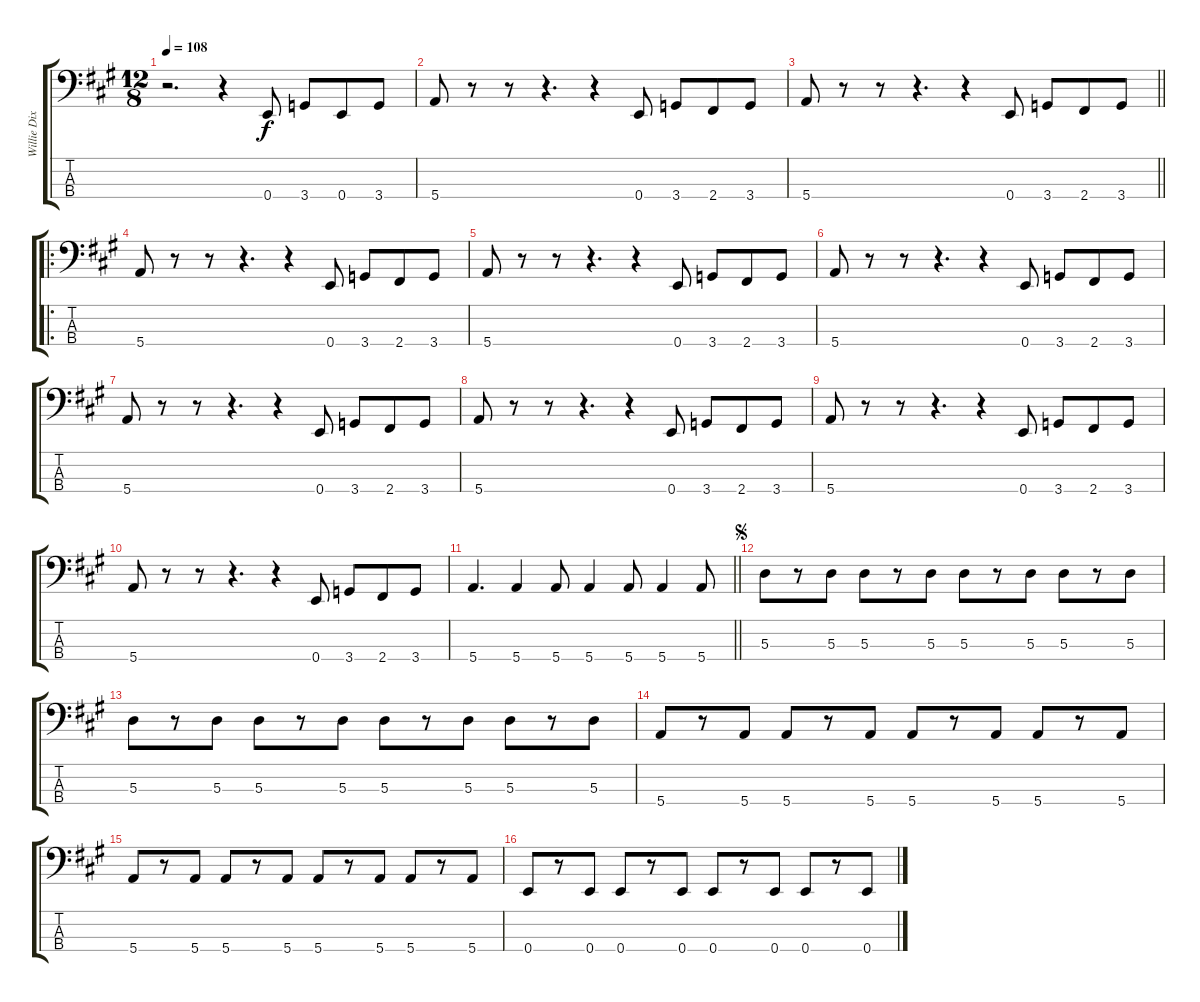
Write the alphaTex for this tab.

\track ("Willie Dixon - Upright Bass" "Willie Dix") {instrument acousticbass}
\staff {score tabs}
\tuning (G2 D2 A1 E1) {hide}
\ts (12 8)
\tempo 108
\clef f4
\ks a
r.2{d dy f instrument acousticbass} r.4 0.4.8 3.4.8 0.4.8 3.4.8 |
5.4.8 r.8 r.8 r.4{d} r.4 0.4.8 3.4.8 2.4.8 3.4.8 |
\barLineRight lightlight
5.4.8 r.8 r.8 r.4{d} r.4 0.4.8 3.4.8 2.4.8 3.4.8 |
\ro
5.4.8 r.8 r.8 r.4{d} r.4 0.4.8 3.4.8 2.4.8 3.4.8 |
5.4.8 r.8 r.8 r.4{d} r.4 0.4.8 3.4.8 2.4.8 3.4.8 |
5.4.8 r.8 r.8 r.4{d} r.4 0.4.8 3.4.8 2.4.8 3.4.8 |
5.4.8 r.8 r.8 r.4{d} r.4 0.4.8 3.4.8 2.4.8 3.4.8 |
5.4.8 r.8 r.8 r.4{d} r.4 0.4.8 3.4.8 2.4.8 3.4.8 |
5.4.8 r.8 r.8 r.4{d} r.4 0.4.8 3.4.8 2.4.8 3.4.8 |
5.4.8 r.8 r.8 r.4{d} r.4 0.4.8 3.4.8 2.4.8 3.4.8 |
\barLineRight lightlight
5.4.4{d} 5.4.4 5.4.8 5.4.4 5.4.8 5.4.4 5.4.8 |
\jump segno
5.3.8 r.8 5.3.8 5.3.8 r.8 5.3.8 5.3.8 r.8 5.3.8 5.3.8 r.8 5.3.8 |
5.3.8 r.8 5.3.8 5.3.8 r.8 5.3.8 5.3.8 r.8 5.3.8 5.3.8 r.8 5.3.8 |
5.4.8 r.8 5.4.8 5.4.8 r.8 5.4.8 5.4.8 r.8 5.4.8 5.4.8 r.8 5.4.8 |
5.4.8 r.8 5.4.8 5.4.8 r.8 5.4.8 5.4.8 r.8 5.4.8 5.4.8 r.8 5.4.8 |
0.4.8 r.8 0.4.8 0.4.8 r.8 0.4.8 0.4.8 r.8 0.4.8 0.4.8 r.8 0.4.8
